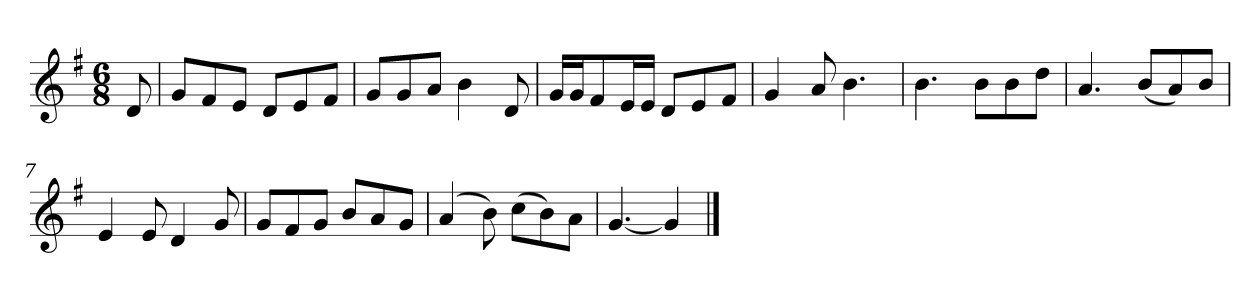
**kern
*part1
*staff1
*k[f#]
*M6/8
*MM120
=
8d
=1
8gL
8f#
8eJ
8dL
8e
8f#J
=2
8gL
8g
8aJ
4b
8d
=3
16gLL
16gJ
8f#
16eL
16eJJ
8dL
8e
8f#J
=4
4g
8a
4.b
=5
4.b
8bL
8b
8ddJ
=6
4.a
(8bL
8a)
8bJ
=7
4e
8e
4d
8g
=8
8gL
8f#
8gJ
8bL
8a
8gJ
=9
(4a
8b)
(8ccL
8b)
8aJ
=10
[4.g
4g]
==
*-
